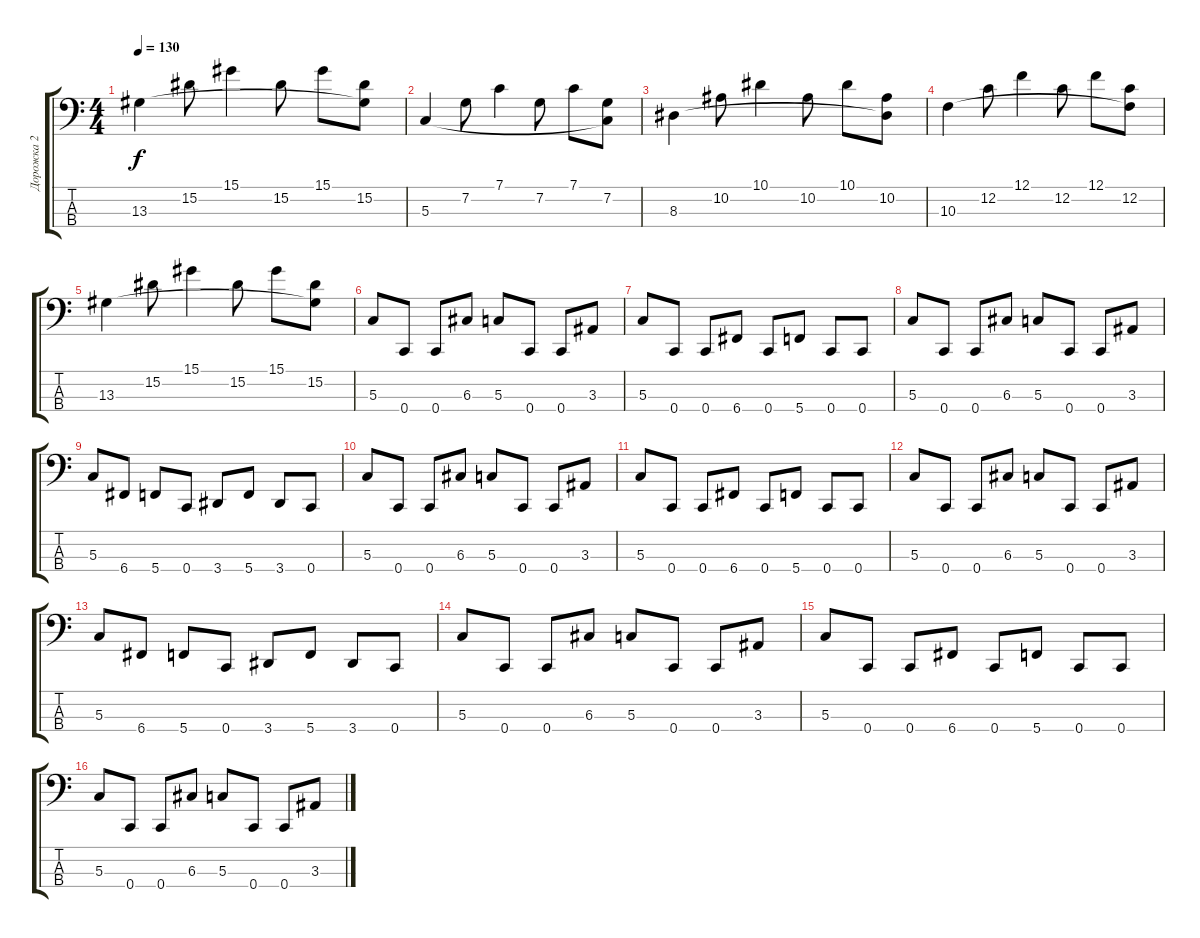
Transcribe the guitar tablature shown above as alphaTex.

\track ("Дорожка 2" "Дорожка 2") {instrument electricbassfinger}
\staff {score tabs}
\tuning (F2 C2 G1 C1) {hide}
\ts (4 4)
\tempo 130
\clef f4
\ks c
13.3.4{dy f} 15.2.8 15.1.4 15.2.8 15.1.8 (15.2 13.3{t}).8 |
5.3.4 7.2.8 7.1.4 7.2.8 7.1.8 (7.2 5.3{t}).8 |
8.3.4 10.2.8 10.1.4 10.2.8 10.1.8 (10.2 8.3{t}).8 |
10.3.4 12.2.8 12.1.4 12.2.8 12.1.8 (12.2 10.3{t}).8 |
13.3.4 15.2.8 15.1.4 15.2.8 15.1.8 (15.2 13.3{t}).8 |
5.3.8 0.4.8 0.4.8 6.3.8 5.3.8 0.4.8 0.4.8 3.3.8 |
5.3.8 0.4.8 0.4.8 6.4.8 0.4.8 5.4.8 0.4.8 0.4.8 |
5.3.8 0.4.8 0.4.8 6.3.8 5.3.8 0.4.8 0.4.8 3.3.8 |
5.3.8 6.4.8 5.4.8 0.4.8 3.4.8 5.4.8 3.4.8 0.4.8 |
5.3.8 0.4.8 0.4.8 6.3.8 5.3.8 0.4.8 0.4.8 3.3.8 |
5.3.8 0.4.8 0.4.8 6.4.8 0.4.8 5.4.8 0.4.8 0.4.8 |
5.3.8 0.4.8 0.4.8 6.3.8 5.3.8 0.4.8 0.4.8 3.3.8 |
5.3.8 6.4.8 5.4.8 0.4.8 3.4.8 5.4.8 3.4.8 0.4.8 |
5.3.8 0.4.8 0.4.8 6.3.8 5.3.8 0.4.8 0.4.8 3.3.8 |
5.3.8 0.4.8 0.4.8 6.4.8 0.4.8 5.4.8 0.4.8 0.4.8 |
5.3.8 0.4.8 0.4.8 6.3.8 5.3.8 0.4.8 0.4.8 3.3.8
